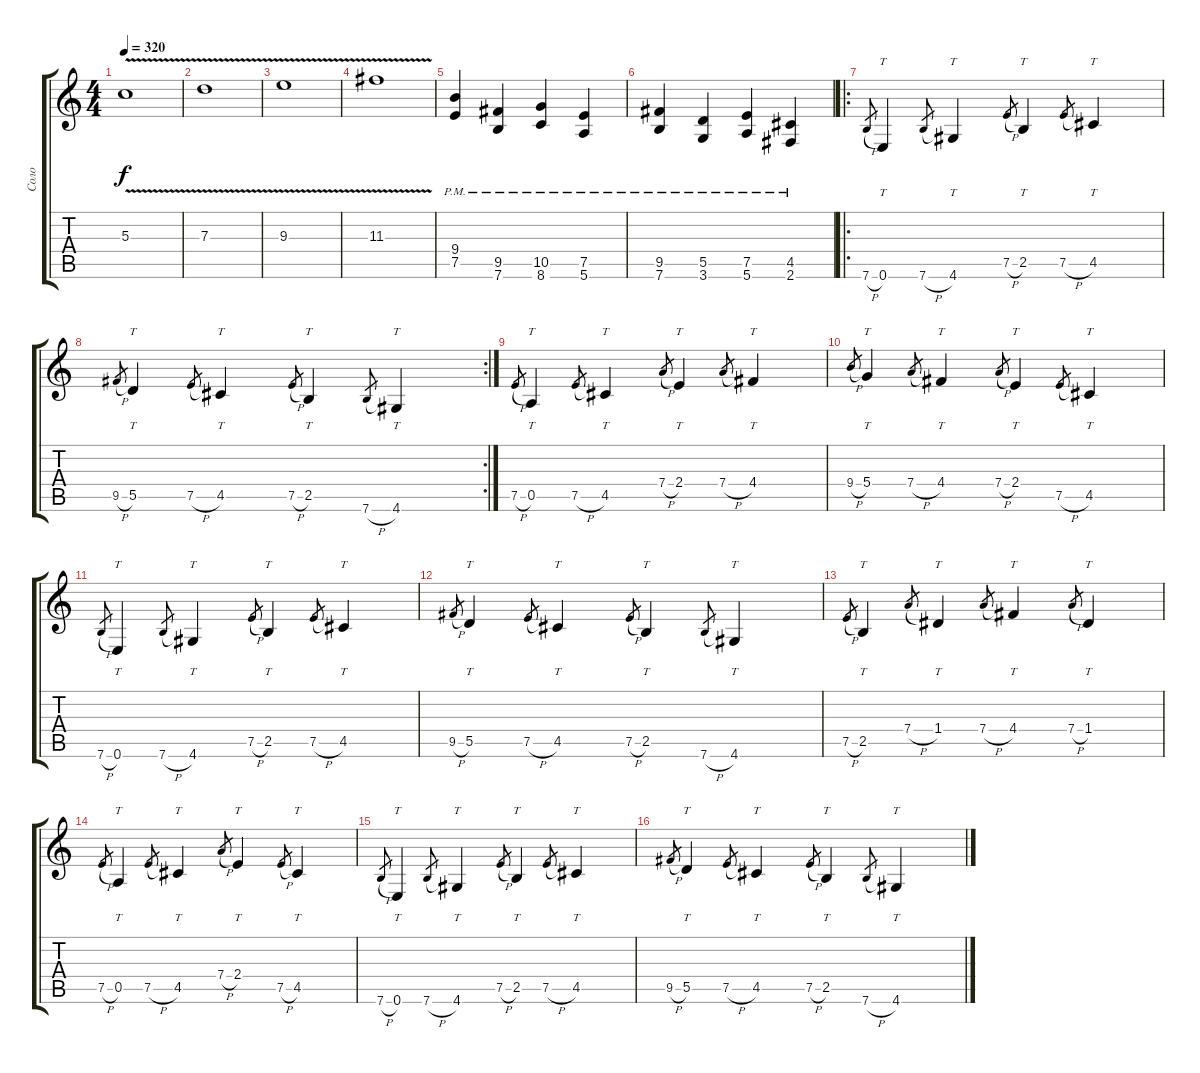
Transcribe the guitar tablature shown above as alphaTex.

\track ("Соло" "Соло") {instrument distortionguitar}
\staff {score tabs}
\tuning (E4 B3 G3 D3 A2 E2) {hide}
\ts (4 4)
\tempo 320
\clef g2
\ks c
5.3{v}.1{dy f} |
7.3{v}.1 |
9.3{v}.1 |
11.3{v}.1 |
(9.4{pm} 7.5{pm}).4 (9.5{pm} 7.6{pm}).4 (10.5{pm} 8.6{pm}).4 (7.5{pm} 5.6{pm}).4 |
(9.5{pm} 7.6{pm}).4 (5.5{pm} 3.6{pm}).4 (7.5{pm} 5.6{pm}).4 (4.5{pm} 2.6{pm}).4 |
\ro
7.6{h}.8{gr} 0.6.4{tt instrument distortionguitar} 7.6{h}.8{gr} 4.6.4{tt} 7.5{h}.8{gr} 2.5.4{tt} 7.5{h}.8{gr} 4.5.4{tt} |
\rc 2
9.5{h}.8{gr} 5.5.4{tt} 7.5{h}.8{gr} 4.5.4{tt} 7.5{h}.8{gr} 2.5.4{tt} 7.6{h}.8{gr} 4.6.4{tt} |
7.5{h}.8{gr} 0.5.4{tt} 7.5{h}.8{gr} 4.5.4{tt} 7.4{h}.8{gr} 2.4.4{tt} 7.4{h}.8{gr} 4.4.4{tt} |
9.4{h}.8{gr} 5.4.4{tt} 7.4{h}.8{gr} 4.4.4{tt} 7.4{h}.8{gr} 2.4.4{tt} 7.5{h}.8{gr} 4.5.4{tt} |
7.6{h}.8{gr} 0.6.4{tt} 7.6{h}.8{gr} 4.6.4{tt} 7.5{h}.8{gr} 2.5.4{tt} 7.5{h}.8{gr} 4.5.4{tt} |
9.5{h}.8{gr} 5.5.4{tt} 7.5{h}.8{gr} 4.5.4{tt} 7.5{h}.8{gr} 2.5.4{tt} 7.6{h}.8{gr} 4.6.4{tt} |
7.5{h}.8{gr} 2.5.4{tt} 7.4{h}.8{gr} 1.4.4{tt} 7.4{h}.8{gr} 4.4.4{tt} 7.4{h}.8{gr} 1.4.4{tt} |
7.5{h}.8{gr} 0.5.4{tt} 7.5{h}.8{gr} 4.5.4{tt} 7.4{h}.8{gr} 2.4.4{tt} 7.5{h}.8{gr} 4.5.4{tt} |
7.6{h}.8{gr} 0.6.4{tt} 7.6{h}.8{gr} 4.6.4{tt} 7.5{h}.8{gr} 2.5.4{tt} 7.5{h}.8{gr} 4.5.4{tt} |
9.5{h}.8{gr} 5.5.4{tt} 7.5{h}.8{gr} 4.5.4{tt} 7.5{h}.8{gr} 2.5.4{tt} 7.6{h}.8{gr} 4.6.4{tt}
